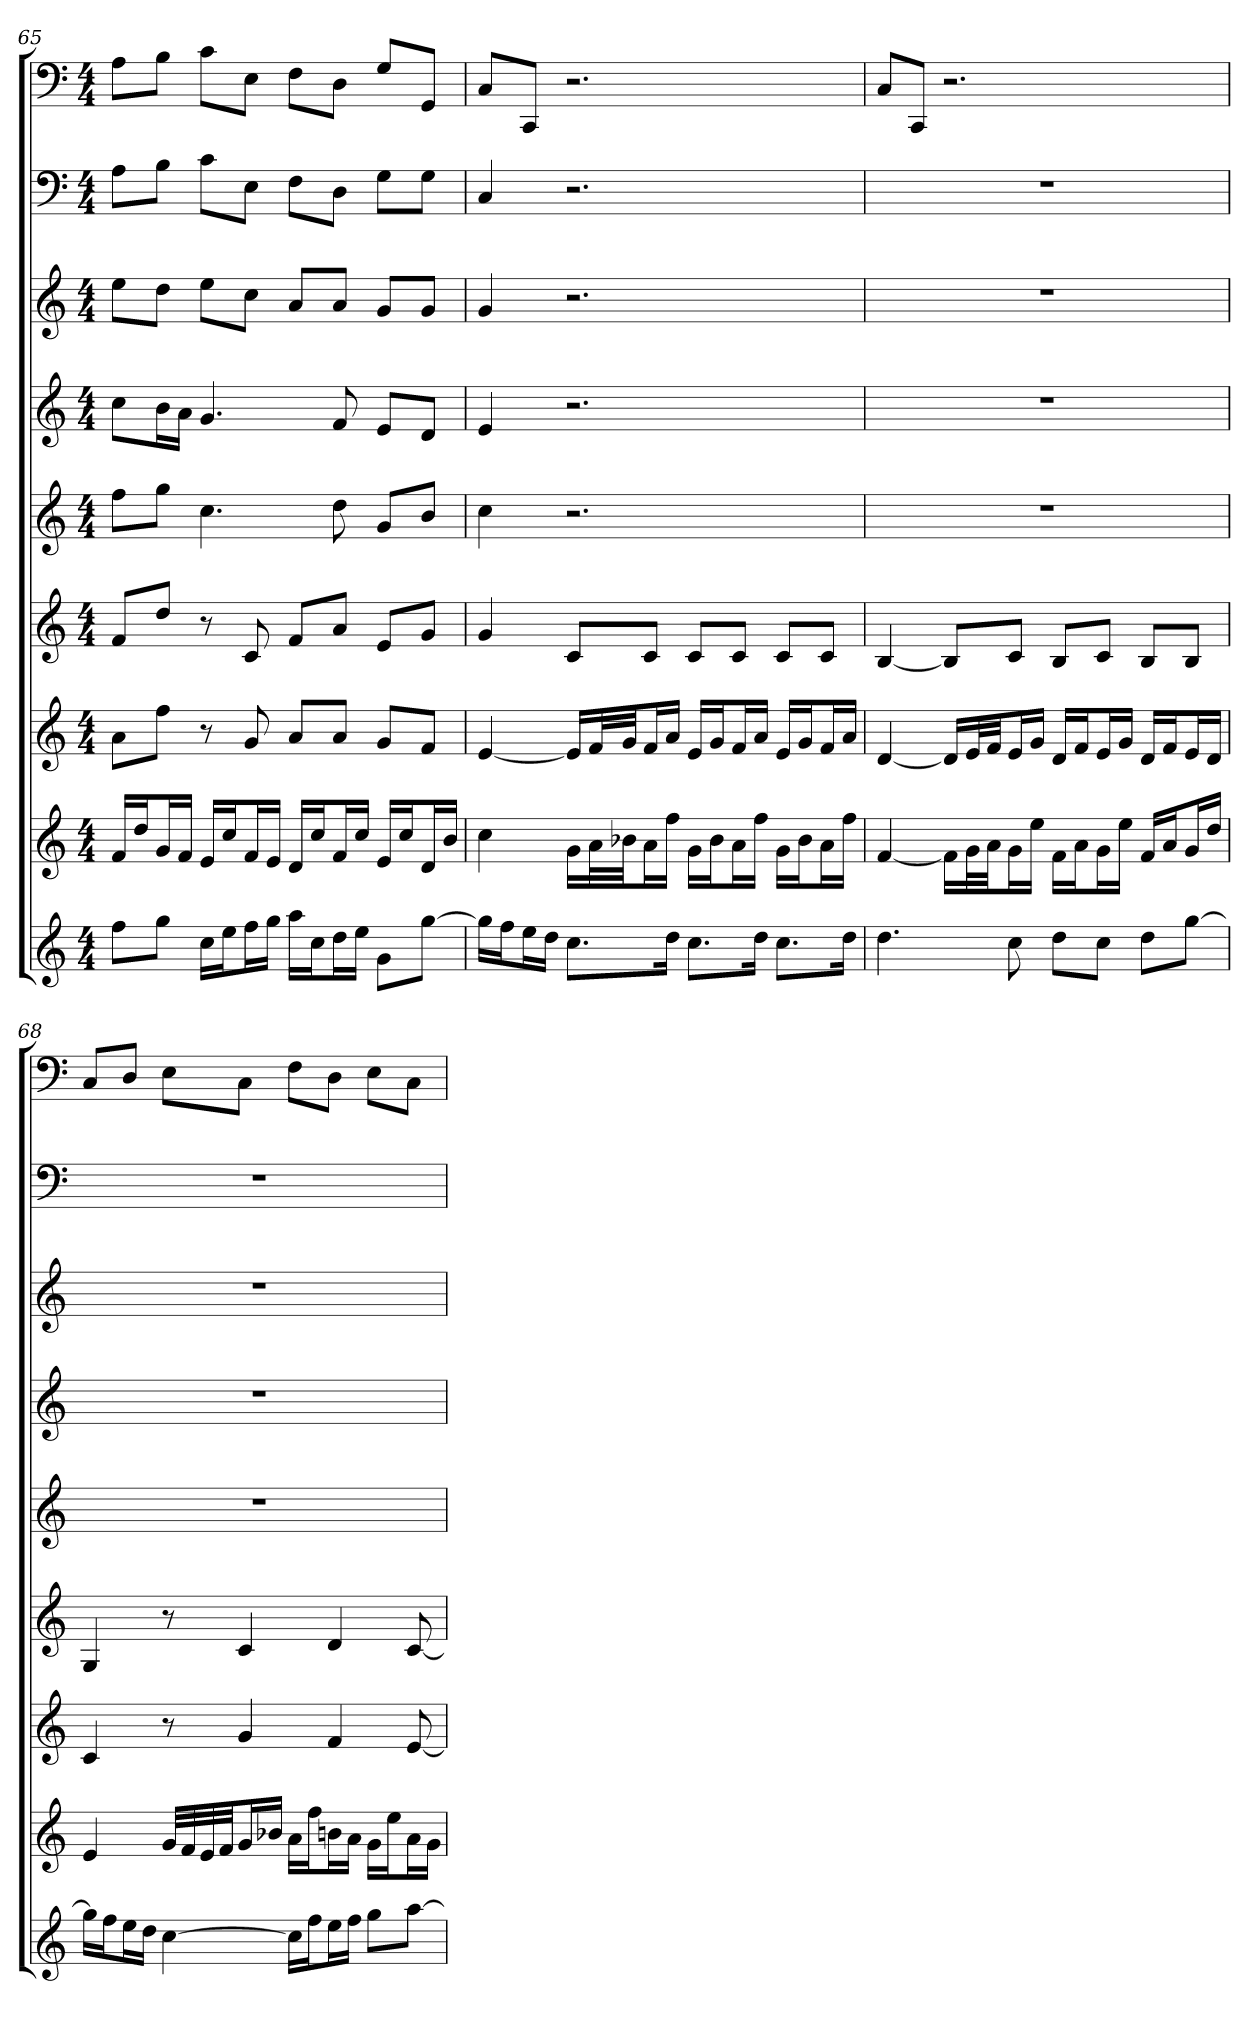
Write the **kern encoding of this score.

**kern	**kern	**kern	**kern	**kern	**kern	**kern	**kern	**kern
*part9	*part8	*part7	*part6	*part5	*part4	*part3	*part2	*part1
*staff9	*staff8	*staff7	*staff6	*staff5	*staff4	*staff3	*staff2	*staff1
*k[]	*k[]	*k[]	*k[]	*k[]	*k[]	*k[]	*k[]	*k[]
*C:	*C:	*C:	*C:	*C:	*C:	*C:	*C:	*C:
*M4/4	*M4/4	*M4/4	*M4/4	*M4/4	*M4/4	*M4/4	*M4/4	*M4/4
=65	=65	=65	=65	=65	=65	=65	=65	=65
8ffL	16fLL	8aL	8fL	8ffL	8ccL	8eeL	8AL	8AL
.	16ddJ	.	.	.	.	.	.	.
8ggJ	16gL	8ffJ	8ddJ	8ggJ	16bL	8ddJ	8BJ	8BJ
.	16fJJ	.	.	.	16aJJ	.	.	.
16ccLL	16eLL	8r	8r	4.cc	4.g	8eeL	8cL	8cL
16eeJ	16ccJ	.	.	.	.	.	.	.
16ffL	16fL	8g	8c	.	.	8ccJ	8EJ	8EJ
16ggJJ	16eJJ	.	.	.	.	.	.	.
16aaLL	16dLL	8aL	8fL	.	.	8aL	8FL	8FL
16ccJ	16ccJ	.	.	.	.	.	.	.
16ddL	16fL	8aJ	8aJ	8dd	8f	8aJ	8DJ	8DJ
16eeJJ	16ccJJ	.	.	.	.	.	.	.
8gL	16eLL	8gL	8eL	8gL	8eL	8gL	8GL	8GL
.	16ccJ	.	.	.	.	.	.	.
[8ggJ	16dL	8fJ	8gJ	8bJ	8dJ	8gJ	8GJ	8GGJ
.	16bJJ	.	.	.	.	.	.	.
=66	=66	=66	=66	=66	=66	=66	=66	=66
16ggLL]	4cc	[4e	4g	4cc	4e	4g	4C	8CL
16ffJ	.	.	.	.	.	.	.	.
16eeL	.	.	.	.	.	.	.	8CCJ
16ddJJ	.	.	.	.	.	.	.	.
8.ccL	16gLL	16eLL]	8cL	2.r	2.r	2.r	2.r	2.r
.	32aL	32fL	.	.	.	.	.	.
.	32b-XJJ	32gJJ	.	.	.	.	.	.
.	16aL	16fL	8cJ	.	.	.	.	.
16ddJk	16ffJJ	16aJJ	.	.	.	.	.	.
8.ccL	16gLL	16eLL	8cL	.	.	.	.	.
.	16b-J	16gJ	.	.	.	.	.	.
.	16aL	16fL	8cJ	.	.	.	.	.
16ddJk	16ffJJ	16aJJ	.	.	.	.	.	.
8.ccL	16gLL	16eLL	8cL	.	.	.	.	.
.	16b-J	16gJ	.	.	.	.	.	.
.	16aL	16fL	8cJ	.	.	.	.	.
16ddJk	16ffJJ	16aJJ	.	.	.	.	.	.
=67	=67	=67	=67	=67	=67	=67	=67	=67
4.dd	[4f	[4d	[4B	1r	1r	1r	1r	8CL
.	.	.	.	.	.	.	.	8CCJ
.	16fLL]	16dLL]	8BL]	.	.	.	.	2.r
.	32gL	32eL	.	.	.	.	.	.
.	32aJJ	32fJJ	.	.	.	.	.	.
8cc	16gL	16eL	8cJ	.	.	.	.	.
.	16eeJJ	16gJJ	.	.	.	.	.	.
8ddL	16fLL	16dLL	8BL	.	.	.	.	.
.	16aJ	16fJ	.	.	.	.	.	.
8ccJ	16gL	16eL	8cJ	.	.	.	.	.
.	16eeJJ	16gJJ	.	.	.	.	.	.
8ddL	16fLL	16dLL	8BL	.	.	.	.	.
.	16aJ	16fJ	.	.	.	.	.	.
[8ggJ	16gL	16eL	8BJ	.	.	.	.	.
.	16ddJJ	16dJJ	.	.	.	.	.	.
=68	=68	=68	=68	=68	=68	=68	=68	=68
16ggLL]	4e	4c	4G	1r	1r	1r	1r	8CL
16ffJ	.	.	.	.	.	.	.	.
16eeL	.	.	.	.	.	.	.	8DJ
16ddJJ	.	.	.	.	.	.	.	.
[4cc	32gLLL	8r	8r	.	.	.	.	8EL
.	32f	.	.	.	.	.	.	.
.	32e	.	.	.	.	.	.	.
.	32fJJ	.	.	.	.	.	.	.
.	16gL	4g	4c	.	.	.	.	8CJ
.	16b-XJJ	.	.	.	.	.	.	.
16ccLL]	16aLL	.	.	.	.	.	.	8FL
16ffJ	16ffJ	.	.	.	.	.	.	.
16eeL	16bnL	4f	4d	.	.	.	.	8DJ
16ffJJ	16aJJ	.	.	.	.	.	.	.
8ggL	16gLL	.	.	.	.	.	.	8EL
.	16eeJ	.	.	.	.	.	.	.
[8aaJ	16aL	[8e	[8c	.	.	.	.	8CJ
.	16gJJ	.	.	.	.	.	.	.
=	=	=	=	=	=	=	=	=
*-	*-	*-	*-	*-	*-	*-	*-	*-
